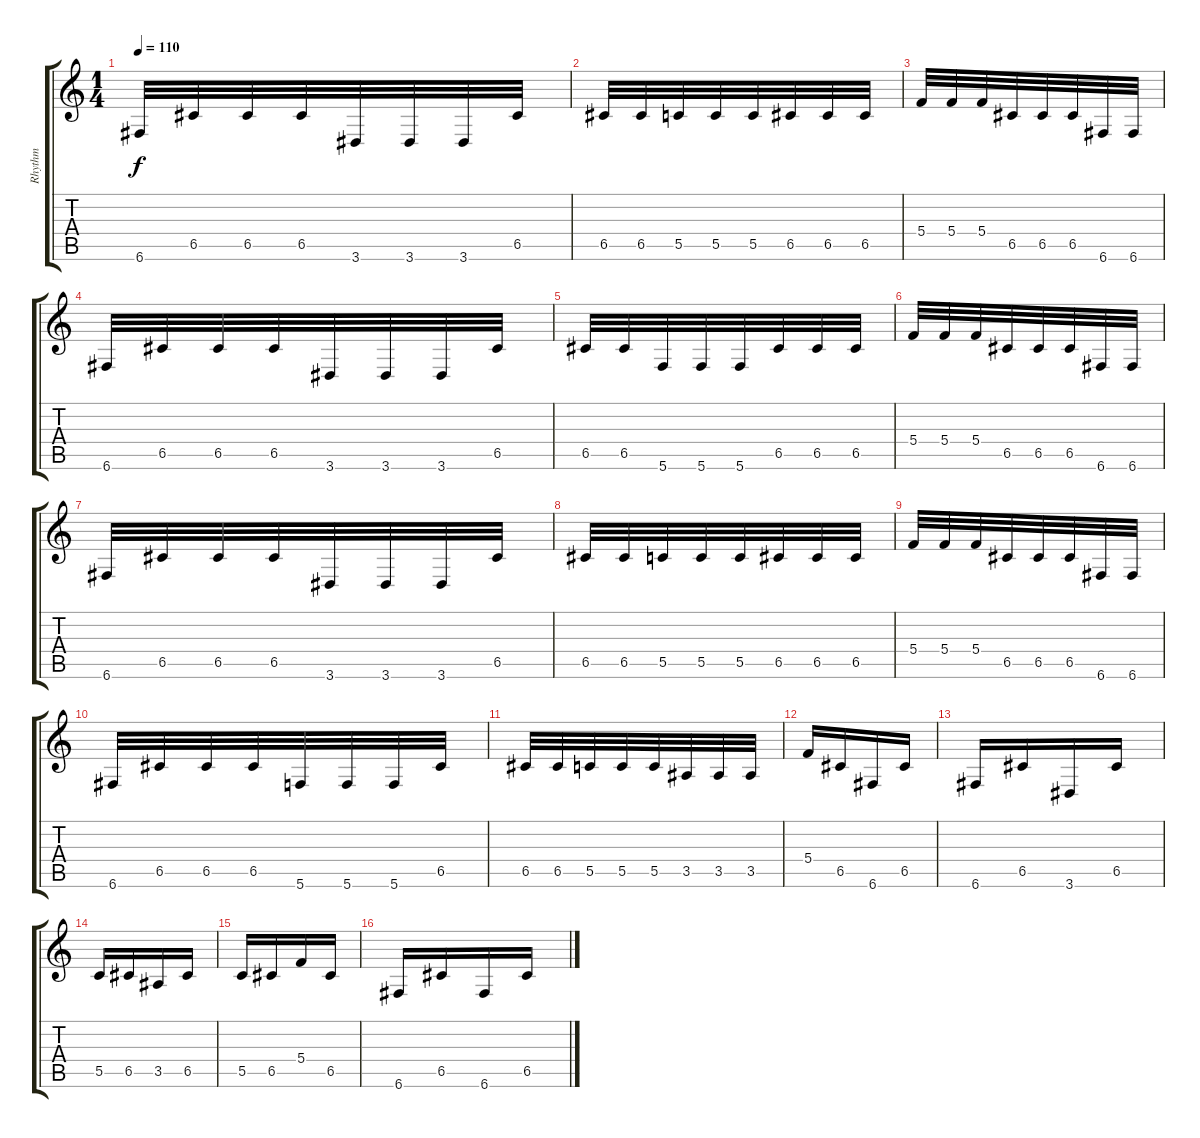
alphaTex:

\track ("Rhythm" "Rhythm") {instrument distortionguitar}
\staff {score tabs}
\tuning (D4 A3 F3 C3 G2 C2) {hide}
\ts (1 4)
\tempo 110
\clef g2
\ks c
6.6.32{dy f} 6.5.32 6.5.32 6.5.32 3.6.32 3.6.32 3.6.32 6.5.32 |
6.5.32 6.5.32 5.5.32 5.5.32 5.5.32 6.5.32 6.5.32 6.5.32 |
5.4.32 5.4.32 5.4.32 6.5.32 6.5.32 6.5.32 6.6.32 6.6.32 |
6.6.32 6.5.32 6.5.32 6.5.32 3.6.32 3.6.32 3.6.32 6.5.32 |
6.5.32 6.5.32 5.6.32 5.6.32 5.6.32 6.5.32 6.5.32 6.5.32 |
5.4.32 5.4.32 5.4.32 6.5.32 6.5.32 6.5.32 6.6.32 6.6.32 |
6.6.32 6.5.32 6.5.32 6.5.32 3.6.32 3.6.32 3.6.32 6.5.32 |
6.5.32 6.5.32 5.5.32 5.5.32 5.5.32 6.5.32 6.5.32 6.5.32 |
5.4.32 5.4.32 5.4.32 6.5.32 6.5.32 6.5.32 6.6.32 6.6.32 |
6.6.32 6.5.32 6.5.32 6.5.32 5.6.32 5.6.32 5.6.32 6.5.32 |
6.5.32 6.5.32 5.5.32 5.5.32 5.5.32 3.5.32 3.5.32 3.5.32 |
5.4.16 6.5.16 6.6.16 6.5.16 |
6.6.16 6.5.16 3.6.16 6.5.16 |
5.5.16 6.5.16 3.5.16 6.5.16 |
5.5.16 6.5.16 5.4.16 6.5.16 |
6.6.16 6.5.16 6.6.16 6.5.16
